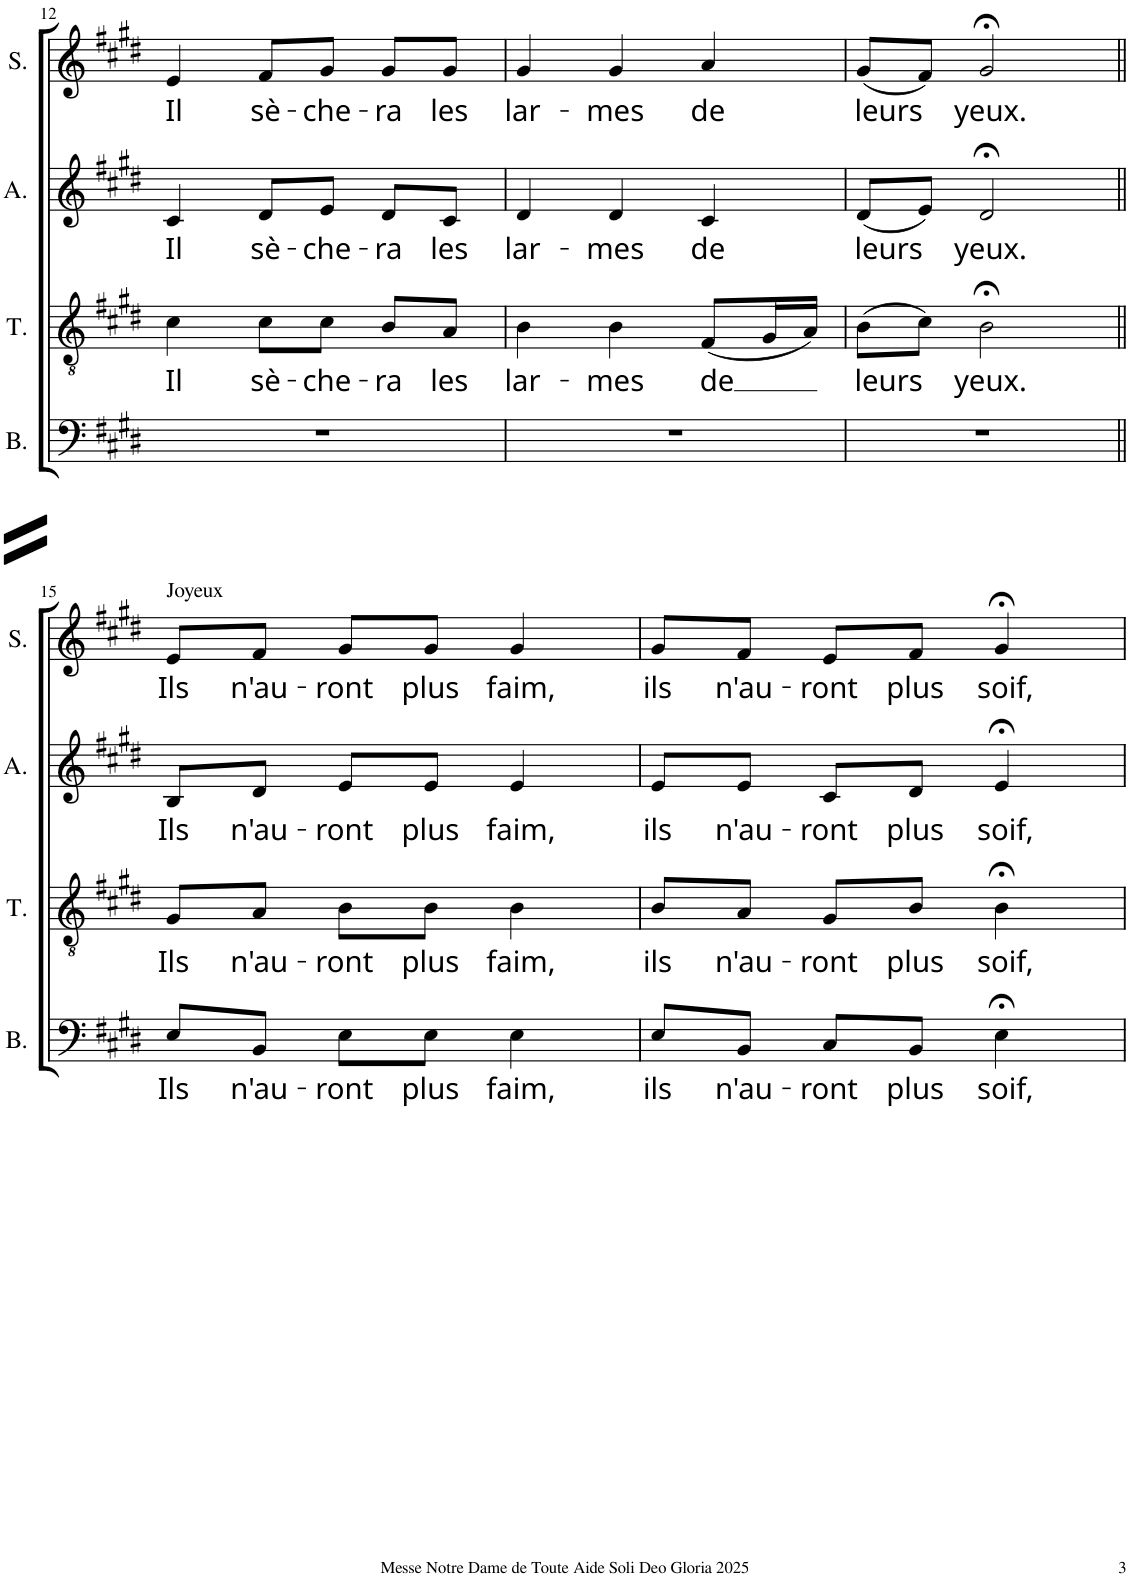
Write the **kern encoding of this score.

**kern	**text	**kern	**text	**kern	**text	**kern	**text
*part4	*part4	*part3	*part3	*part2	*part2	*part1	*part1
*staff4	*staff4	*staff3	*staff3	*staff2	*staff2	*staff1	*staff1
*I"Bass	*	*I"Tenor	*	*I"Alto	*	*I"Soprano	*
*I'B.	*	*I'T.	*	*I'A.	*	*I'S.	*
!!LO:PB:g=z
*clefF4	*	*clefGv2	*	*clefG2	*	*clefG2	*
*k[f#c#g#d#]	*	*k[f#c#g#d#]	*	*k[f#c#g#d#]	*	*k[f#c#g#d#]	*
*M3/4	*	*M3/4	*	*M3/4	*	*M3/4	*
=12	=12	=12	=12	=12	=12	=12	=12
!	!	!	!LO:LY:b	!	!LO:LY:b	!	!LO:LY:b
2.r	.	4c#\	Il	4c#/	Il	4e/	Il
!	!	!	!LO:LY:b	!	!LO:LY:b	!	!LO:LY:b
.	.	8c#\L	sè-	8d#/L	sè-	8f#/L	sè-
!	!	!	!LO:LY:b	!	!LO:LY:b	!	!LO:LY:b
.	.	8c#\J	-che-	8e/J	-che-	8g#/J	-che-
!	!	!	!LO:LY:b	!	!LO:LY:b	!	!LO:LY:b
.	.	8B/L	-ra	8d#/L	-ra	8g#/L	-ra
!	!	!	!LO:LY:b	!	!LO:LY:b	!	!LO:LY:b
.	.	8A/J	les	8c#/J	les	8g#/J	les
=13	=13	=13	=13	=13	=13	=13	=13
!	!	!	!LO:LY:b	!	!LO:LY:b	!	!LO:LY:b
2.r	.	4B\	lar-	4d#/	lar-	4g#/	lar-
!	!	!	!LO:LY:b	!	!LO:LY:b	!	!LO:LY:b
.	.	4B\	-mes	4d#/	-mes	4g#/	-mes
!	!	!	!LO:LY:b	!	!LO:LY:b	!	!LO:LY:b
.	.	(8F#/L	de	4c#/	de	4a/	de
.	.	16G#/L	.	.	.	.	.
.	.	16A/JJ)	.	.	.	.	.
=14	=14	=14	=14	=14	=14	=14	=14
!	!	!	!LO:LY:b	!	!LO:LY:b	!	!LO:LY:b
2.r	.	(8B\L	leurs	(8d#/L	leurs	(8g#/L	leurs
.	.	8c#\J)	.	8e/J)	.	8f#/J)	.
!	!	!	!LO:LY:b	!	!LO:LY:b	!	!LO:LY:b
.	.	2B;<\	yeux.	2d#;</	yeux.	2g#;</	yeux.
!!LO:LB:g=z
=15||	=15||	=15||	=15||	=15||	=15||	=15||	=15||
*k[f#c#g#d#]	*	*k[f#c#g#d#]	*	*k[f#c#g#d#]	*	*k[f#c#g#d#]	*
!	!	!	!	!	!	!LO:TX:a:t=Joyeux	!
!	!LO:LY:b	!	!LO:LY:b	!	!LO:LY:b	!	!LO:LY:b
8E/L	Ils	8G#/L	Ils	8B/L	Ils	8e/L	Ils
!	!LO:LY:b	!	!LO:LY:b	!	!LO:LY:b	!	!LO:LY:b
8BB/J	n'au-	8A/J	n'au-	8d#/J	n'au-	8f#/J	n'au-
!	!LO:LY:b	!	!LO:LY:b	!	!LO:LY:b	!	!LO:LY:b
8E\L	-ront	8B\L	-ront	8e/L	-ront	8g#/L	-ront
!	!LO:LY:b	!	!LO:LY:b	!	!LO:LY:b	!	!LO:LY:b
8E\J	plus	8B\J	plus	8e/J	plus	8g#/J	plus
!	!LO:LY:b	!	!LO:LY:b	!	!LO:LY:b	!	!LO:LY:b
4E\	faim,	4B\	faim,	4e/	faim,	4g#/	faim,
=16	=16	=16	=16	=16	=16	=16	=16
!	!LO:LY:b	!	!LO:LY:b	!	!LO:LY:b	!	!LO:LY:b
8E/L	ils	8B/L	ils	8e/L	ils	8g#/L	ils
!	!LO:LY:b	!	!LO:LY:b	!	!LO:LY:b	!	!LO:LY:b
8BB/J	n'au-	8A/J	n'au-	8e/J	n'au-	8f#/J	n'au-
!	!LO:LY:b	!	!LO:LY:b	!	!LO:LY:b	!	!LO:LY:b
8C#/L	-ront	8G#/L	-ront	8c#/L	-ront	8e/L	-ront
!	!LO:LY:b	!	!LO:LY:b	!	!LO:LY:b	!	!LO:LY:b
8BB/J	plus	8B/J	plus	8d#/J	plus	8f#/J	plus
!	!LO:LY:b	!	!LO:LY:b	!	!LO:LY:b	!	!LO:LY:b
4E;<\	soif,	4B;<\	soif,	4e;</	soif,	4g#;</	soif,
=	=	=	=	=	=	=	=
*-	*-	*-	*-	*-	*-	*-	*-
